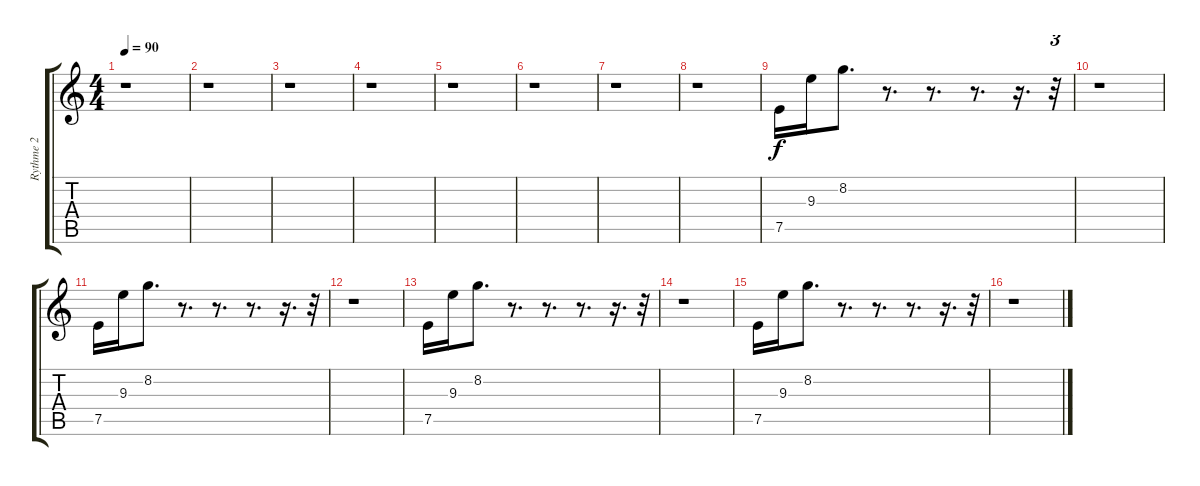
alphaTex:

\track ("Rythme 2" "Rythme 2") {instrument acousticguitarsteel}
\staff {score tabs}
\tuning (E4 B3 G3 D3 A2 E2) {hide}
\ts (4 4)
\tempo 90
\clef g2
\ks c
r.1{dy f} |
r.1 |
r.1 |
r.1 |
r.1 |
r.1 |
r.1 |
r.1 |
7.5.16 9.3.16 8.2.8{d} r.8{d} r.8{d} r.8{d} r.16{d} r.32{tu (3 2)} |
r.1 |
7.5.16 9.3.16 8.2.8{d} r.8{d} r.8{d} r.8{d} r.16{d} r.32{tu (3 2)} |
r.1 |
7.5.16 9.3.16 8.2.8{d} r.8{d} r.8{d} r.8{d} r.16{d} r.32{tu (3 2)} |
r.1 |
7.5.16 9.3.16 8.2.8{d} r.8{d} r.8{d} r.8{d} r.16{d} r.32{tu (3 2)} |
r.1
